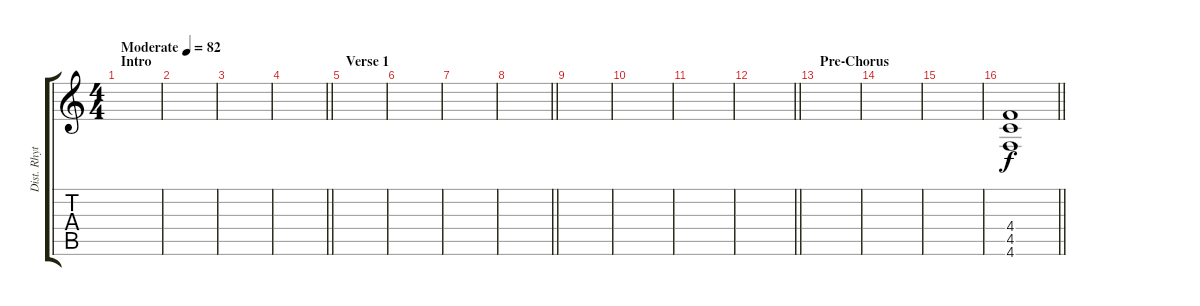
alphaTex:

\track ("Dist. Rhytm Guitar [L]" "Dist. Rhyt") {instrument distortionguitar}
\staff {score tabs}
\tuning (Eb4 Bb3 Gb3 Db3 Ab2 Db2) {hide}
\ts (4 4)
\section ("" "Intro")
\tempo (82 "Moderate")
\clef g2
\ks c
|
|
|
\barLineRight lightlight
|
\section ("" "Verse 1")
|
|
|
\barLineRight lightlight
|
|
|
|
\barLineRight lightlight
|
\section ("" "Pre-Chorus")
|
|
|
\barLineRight lightlight
(4.4 4.5 4.6).1
